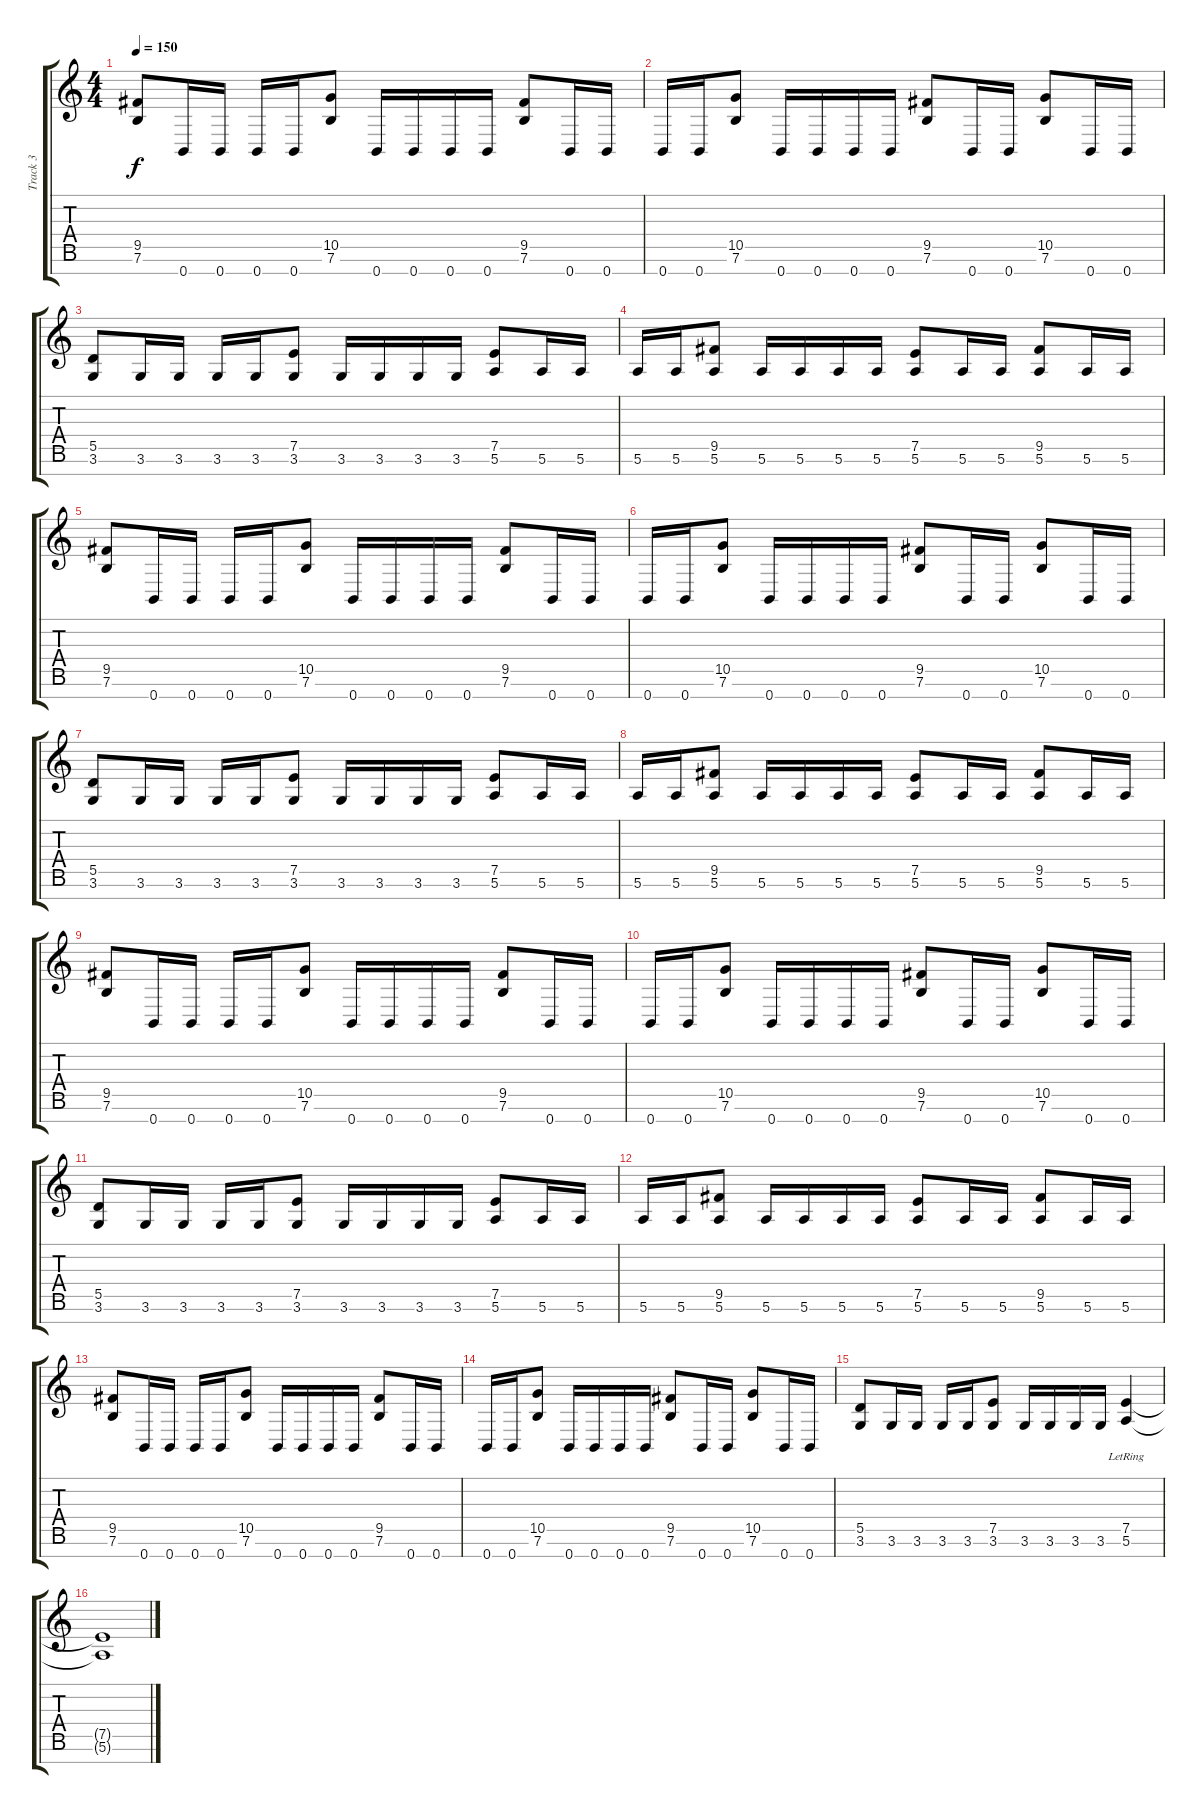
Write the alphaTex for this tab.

\track ("Track 3" "Track 3") {instrument overdrivenguitar}
\staff {score tabs}
\tuning (E4 B3 G3 D3 A2 E2 B1) {hide}
\ts (4 4)
\tempo 150
\clef g2
\ks c
(9.5 7.6).8{dy f} 0.7.16 0.7.16 0.7.16 0.7.16 (10.5 7.6).8 0.7.16 0.7.16 0.7.16 0.7.16 (9.5 7.6).8 0.7.16 0.7.16 |
0.7.16 0.7.16 (10.5 7.6).8 0.7.16 0.7.16 0.7.16 0.7.16 (9.5 7.6).8 0.7.16 0.7.16 (10.5 7.6).8 0.7.16 0.7.16 |
(5.5 3.6).8 3.6.16 3.6.16 3.6.16 3.6.16 (7.5 3.6).8 3.6.16 3.6.16 3.6.16 3.6.16 (7.5 5.6).8 5.6.16 5.6.16 |
5.6.16 5.6.16 (9.5 5.6).8 5.6.16 5.6.16 5.6.16 5.6.16 (7.5 5.6).8 5.6.16 5.6.16 (9.5 5.6).8 5.6.16 5.6.16 |
(9.5 7.6).8 0.7.16 0.7.16 0.7.16 0.7.16 (10.5 7.6).8 0.7.16 0.7.16 0.7.16 0.7.16 (9.5 7.6).8 0.7.16 0.7.16 |
0.7.16 0.7.16 (10.5 7.6).8 0.7.16 0.7.16 0.7.16 0.7.16 (9.5 7.6).8 0.7.16 0.7.16 (10.5 7.6).8 0.7.16 0.7.16 |
(5.5 3.6).8 3.6.16 3.6.16 3.6.16 3.6.16 (7.5 3.6).8 3.6.16 3.6.16 3.6.16 3.6.16 (7.5 5.6).8 5.6.16 5.6.16 |
5.6.16 5.6.16 (9.5 5.6).8 5.6.16 5.6.16 5.6.16 5.6.16 (7.5 5.6).8 5.6.16 5.6.16 (9.5 5.6).8 5.6.16 5.6.16 |
(9.5 7.6).8 0.7.16 0.7.16 0.7.16 0.7.16 (10.5 7.6).8 0.7.16 0.7.16 0.7.16 0.7.16 (9.5 7.6).8 0.7.16 0.7.16 |
0.7.16 0.7.16 (10.5 7.6).8 0.7.16 0.7.16 0.7.16 0.7.16 (9.5 7.6).8 0.7.16 0.7.16 (10.5 7.6).8 0.7.16 0.7.16 |
(5.5 3.6).8 3.6.16 3.6.16 3.6.16 3.6.16 (7.5 3.6).8 3.6.16 3.6.16 3.6.16 3.6.16 (7.5 5.6).8 5.6.16 5.6.16 |
5.6.16 5.6.16 (9.5 5.6).8 5.6.16 5.6.16 5.6.16 5.6.16 (7.5 5.6).8 5.6.16 5.6.16 (9.5 5.6).8 5.6.16 5.6.16 |
(9.5 7.6).8 0.7.16 0.7.16 0.7.16 0.7.16 (10.5 7.6).8 0.7.16 0.7.16 0.7.16 0.7.16 (9.5 7.6).8 0.7.16 0.7.16 |
0.7.16 0.7.16 (10.5 7.6).8 0.7.16 0.7.16 0.7.16 0.7.16 (9.5 7.6).8 0.7.16 0.7.16 (10.5 7.6).8 0.7.16 0.7.16 |
(5.5 3.6).8 3.6.16 3.6.16 3.6.16 3.6.16 (7.5 3.6).8 3.6.16 3.6.16 3.6.16 3.6.16 (7.5{lr} 5.6{lr}).4 |
(7.5{t} 5.6{t}).1
